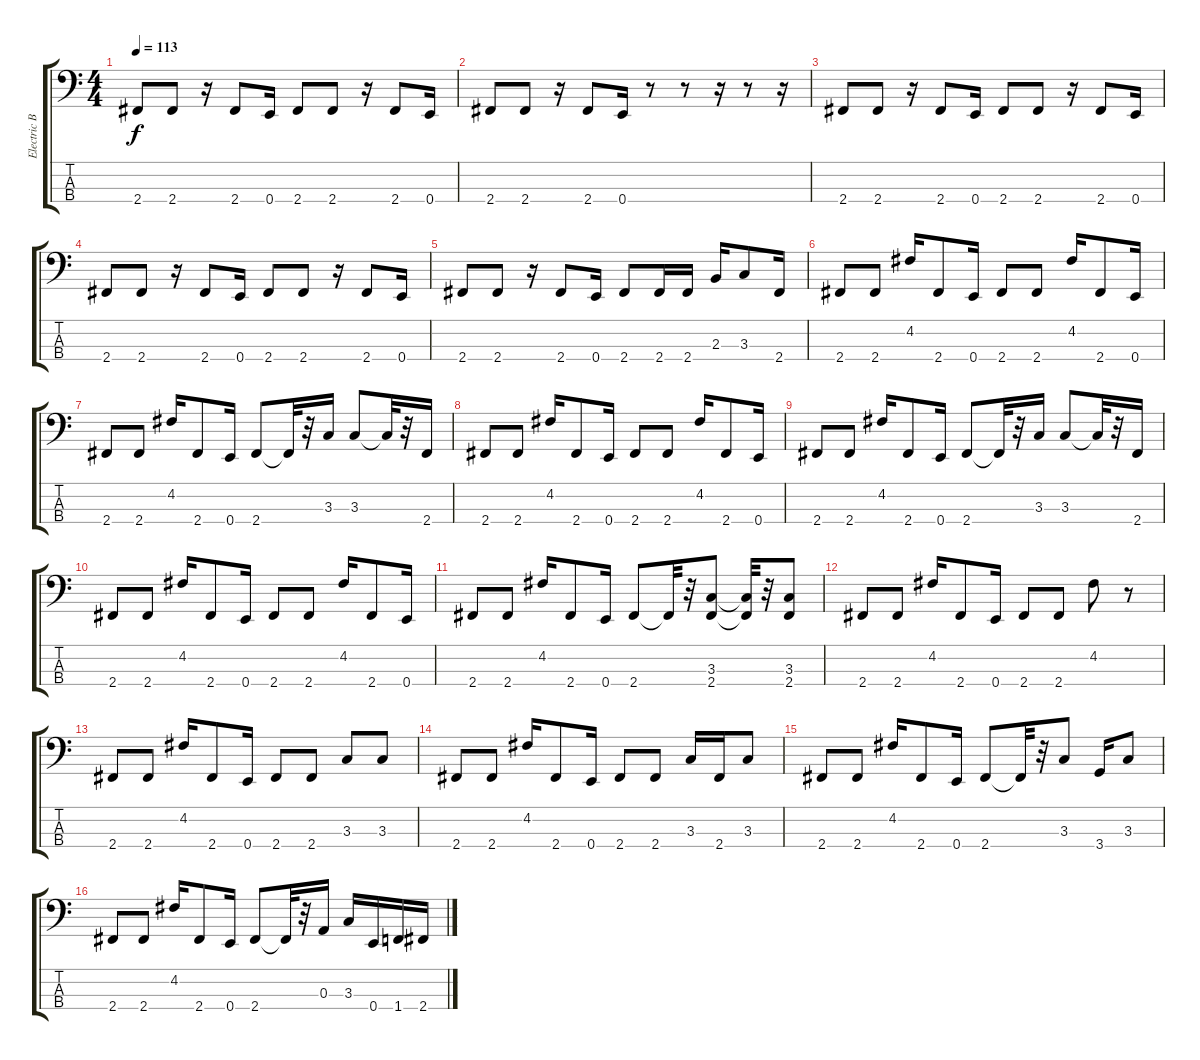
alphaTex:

\track ("Electric Bass" "Electric B") {instrument electricbasspick}
\staff {score tabs}
\tuning (G2 D2 A1 E1) {hide}
\ts (4 4)
\tempo 113
\clef f4
\ks c
2.4.8{dy f} 2.4.8 r.16 2.4.8 0.4.16 2.4.8 2.4.8 r.16 2.4.8 0.4.16 |
2.4.8 2.4.8 r.16 2.4.8 0.4.16 r.8 r.8 r.16 r.8 r.16 |
2.4.8 2.4.8 r.16 2.4.8 0.4.16 2.4.8 2.4.8 r.16 2.4.8 0.4.16 |
2.4.8 2.4.8 r.16 2.4.8 0.4.16 2.4.8 2.4.8 r.16 2.4.8 0.4.16 |
2.4.8 2.4.8 r.16 2.4.8 0.4.16 2.4.8 2.4.16 2.4.16 2.3.16 3.3.8 2.4.16 |
2.4.8 2.4.8 4.2.16 2.4.8 0.4.16 2.4.8 2.4.8 4.2.16 2.4.8 0.4.16 |
2.4.8 2.4.8 4.2.16 2.4.8 0.4.16 2.4.8 2.4{t}.32 r.32 3.3.16 3.3.8 3.3{t}.32 r.32 2.4.16 |
2.4.8 2.4.8 4.2.16 2.4.8 0.4.16 2.4.8 2.4.8 4.2.16 2.4.8 0.4.16 |
2.4.8 2.4.8 4.2.16 2.4.8 0.4.16 2.4.8 2.4{t}.32 r.32 3.3.16 3.3.8 3.3{t}.32 r.32 2.4.16 |
2.4.8 2.4.8 4.2.16 2.4.8 0.4.16 2.4.8 2.4.8 4.2.16 2.4.8 0.4.16 |
2.4.8 2.4.8 4.2.16 2.4.8 0.4.16 2.4.8 2.4{t}.32 r.32 (3.3 2.4).8 (3.3{t} 2.4{t}).32 r.32 (3.3 2.4).8 |
2.4.8 2.4.8 4.2.16 2.4.8 0.4.16 2.4.8 2.4.8 4.2.8 r.8 |
2.4.8 2.4.8 4.2.16 2.4.8 0.4.16 2.4.8 2.4.8 3.3.8 3.3.8 |
2.4.8 2.4.8 4.2.16 2.4.8 0.4.16 2.4.8 2.4.8 3.3.16 2.4.16 3.3.8 |
2.4.8 2.4.8 4.2.16 2.4.8 0.4.16 2.4.8 2.4{t}.32 r.32 3.3.8 3.4.16 3.3.8 |
2.4.8 2.4.8 4.2.16 2.4.8 0.4.16 2.4.8 2.4{t}.32 r.32 0.3.16 3.3.16 0.4.16 1.4.16 2.4.16
